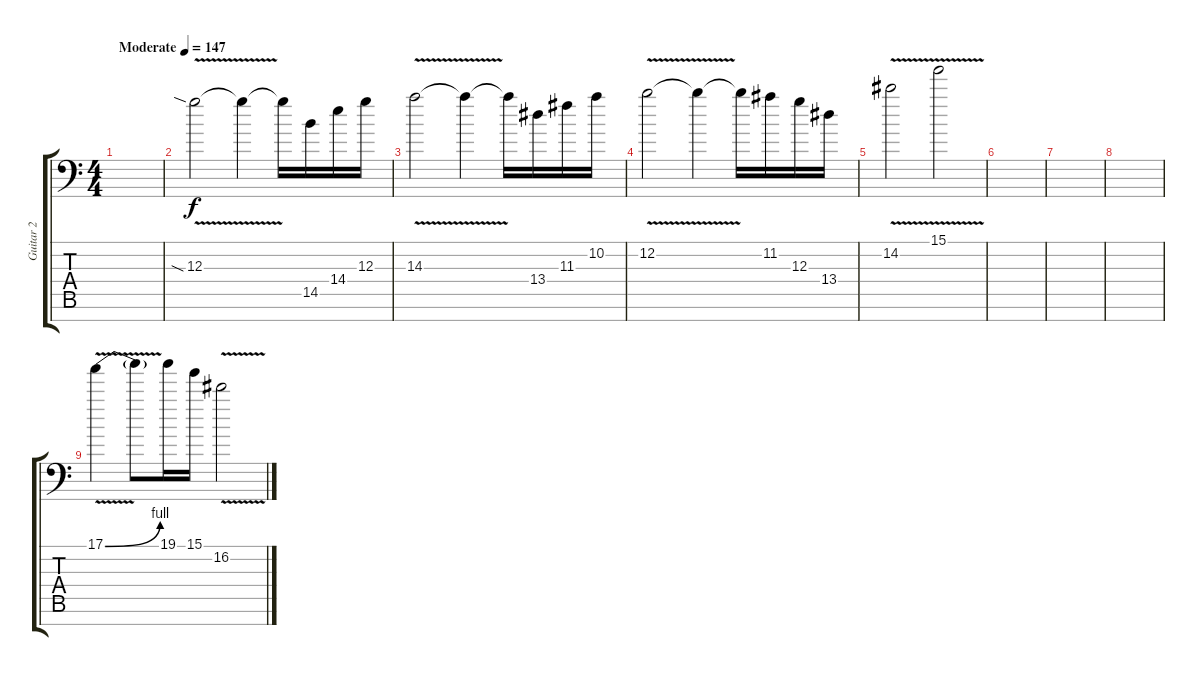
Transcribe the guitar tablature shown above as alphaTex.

\track ("Guitar 2" "Guitar 2") {instrument distortionguitar}
\staff {score tabs}
\tuning (E4 B3 G3 D3 A2 E2 A1) {hide}
\ts (4 4)
\tempo (147 "Moderate")
\clef f4
\ks c
|
12.3{v sia}.2 12.3{t}.4 12.3{t}.16 14.5.16 14.4.16 12.3.16 |
14.3{v}.2 14.3{t}.4 14.3{t}.16 13.4.16 11.3.16 10.2.16 |
12.2{v}.2 12.2{t}.4 12.2{t}.16 11.2.16 12.3.16 13.4.16 |
14.2{v}.2 15.1{v}.2 |
|
|
|
17.1{be (bend 0 0 60 4) v}.4 17.1{t}.8 19.1.16 15.1.16 16.2{v}.2
